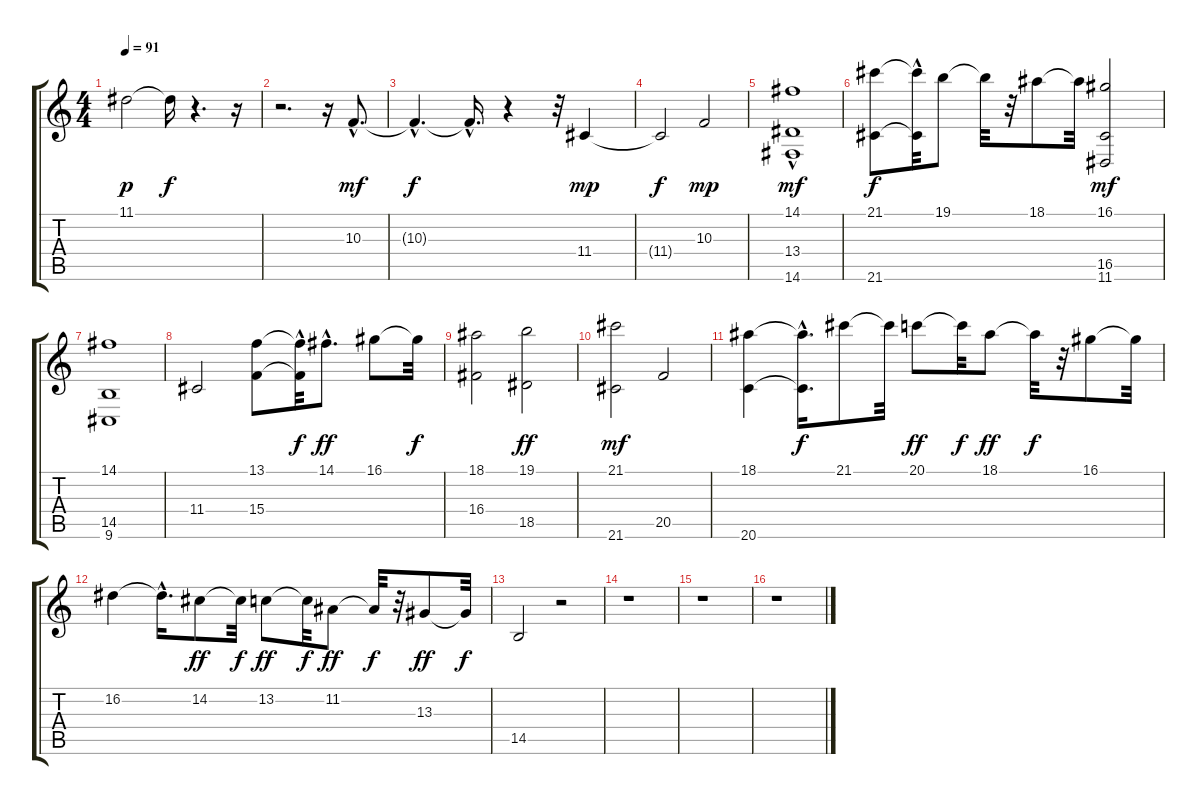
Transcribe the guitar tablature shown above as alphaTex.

\track "" {instrument stringensemble2}
\staff {score tabs}
\tuning (E4 B3 G3 D3 A2 E2) {hide}
\ts (4 4)
\tempo 91
\clef g2
\ks c
11.1.2{dy p} 11.1{t}.16{dy f} r.4{d} r.16 |
r.2{d} r.16 10.3{hac}.8{d dy mf} |
10.3{hac t}.4{d dy f} 10.3{hac t}.16{d} r.4 r.32 11.4.4{dy mp} |
11.4{t}.2{dy f} 10.3.2{dy mp} |
(14.1{hac} 13.4 14.6).1{dy mf} |
(21.1 21.6).8{dy f} (21.1{hac t} 21.6{hac t}).32 19.1.8 19.1{t}.32 r.32 18.1.8 18.1{t}.32 (16.1 16.5 11.6).2{dy mf} |
(14.1 14.5 9.6).1 |
11.4.2 (13.1 15.4).8 (13.1{t} 15.4{hac t}).32{dy f} 14.1{hac}.8{d dy ff} 16.1.8 16.1{t}.32{dy f} |
(18.1 16.4).2 (19.1 18.5).2{dy ff} |
(21.1 21.6).2{dy mf} 20.5.2 |
(18.1 20.6).4 (18.1{hac t} 20.6{hac t}).16{d dy f} 21.1.8 21.1{t}.32 20.1.8{dy ff} 20.1{t}.32{dy f} 18.1.8{dy ff} 18.1{t}.32{dy f} r.32 16.1.8 16.1{t}.32 |
16.2.4 16.2{hac t}.16{d} 14.2.8{dy ff} 14.2{t}.32{dy f} 13.2.8{dy ff} 13.2{t}.32{dy f} 11.2.8{dy ff} 11.2{t}.32{dy f} r.32 13.3.8{dy ff} 13.3{t}.32{dy f} |
14.5.2 r.2 |
r.1 |
r.1 |
r.1
